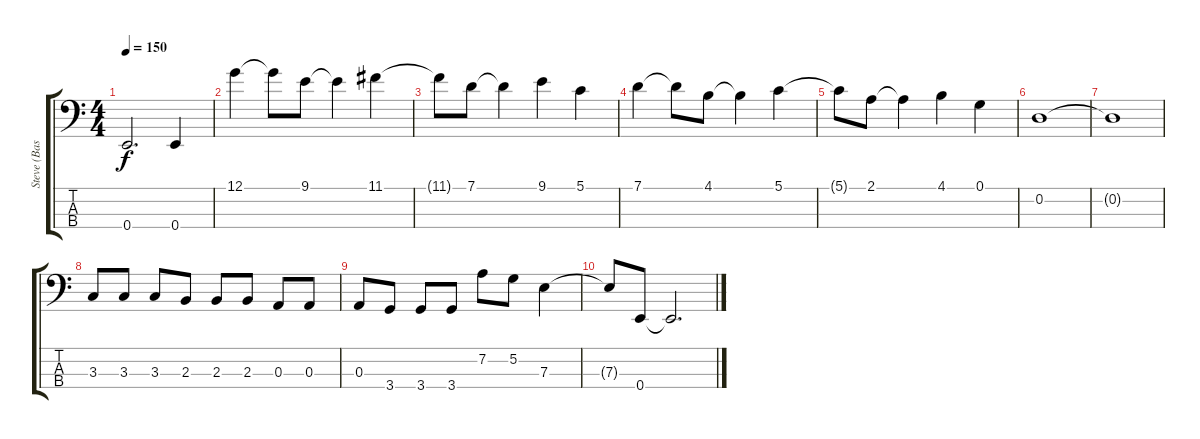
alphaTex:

\track ("Steve (Bass)" "Steve (Bas") {instrument electricbassfinger}
\staff {score tabs}
\tuning (G2 D2 A1 E1) {hide}
\ts (4 4)
\tempo 150
\clef f4
\ks c
0.4{t}.2{d dy f} 0.4.4 |
12.1.4 12.1{t}.8 9.1.8 9.1{t}.4 11.1.4 |
11.1{t}.8 7.1.8 7.1{t}.4 9.1.4 5.1.4 |
7.1.4 7.1{t}.8 4.1.8 4.1{t}.4 5.1.4 |
5.1{t}.8 2.1.8 2.1{t}.4 4.1.4 0.1.4 |
0.2.1 |
0.2{t}.1 |
3.3.8 3.3.8 3.3.8 2.3.8 2.3.8 2.3.8 0.3.8 0.3.8 |
0.3.8 3.4.8 3.4.8 3.4.8 7.2.8 5.2.8 7.3.4 |
7.3{t}.8 0.4.8 0.4{t}.2{d}
